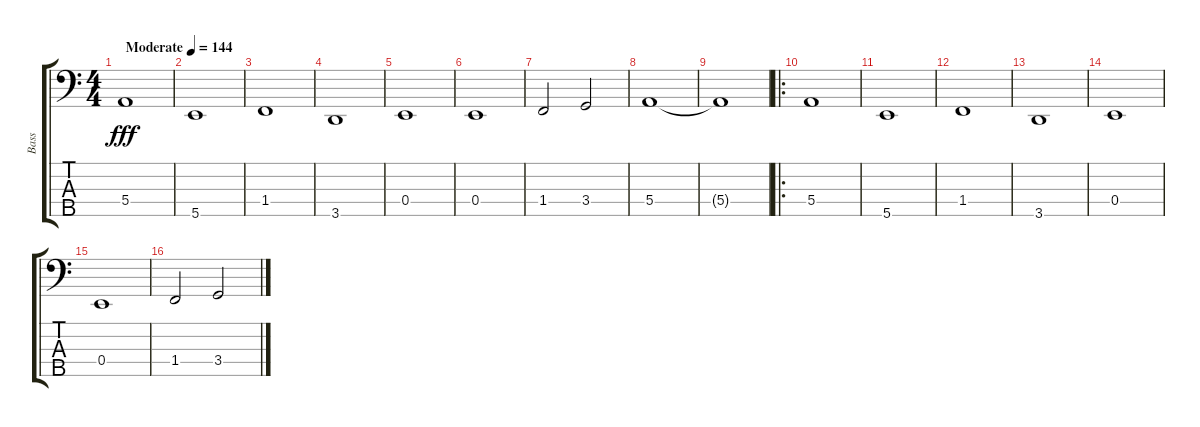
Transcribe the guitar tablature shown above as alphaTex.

\track ("Bass" "Bass") {instrument contrabass}
\staff {score tabs}
\tuning (G2 D2 A1 E1 B0) {hide}
\ts (4 4)
\tempo (144 "Moderate")
\clef f4
\ks c
5.4.1{dy fff instrument contrabass} |
5.5.1 |
1.4.1 |
3.5.1 |
0.4.1 |
0.4.1 |
1.4.2 3.4.2 |
5.4.1{volume 16} |
5.4{t}.1 |
\ro
5.4.1 |
5.5.1 |
1.4.1 |
3.5.1 |
0.4.1 |
0.4.1 |
1.4.2 3.4.2
